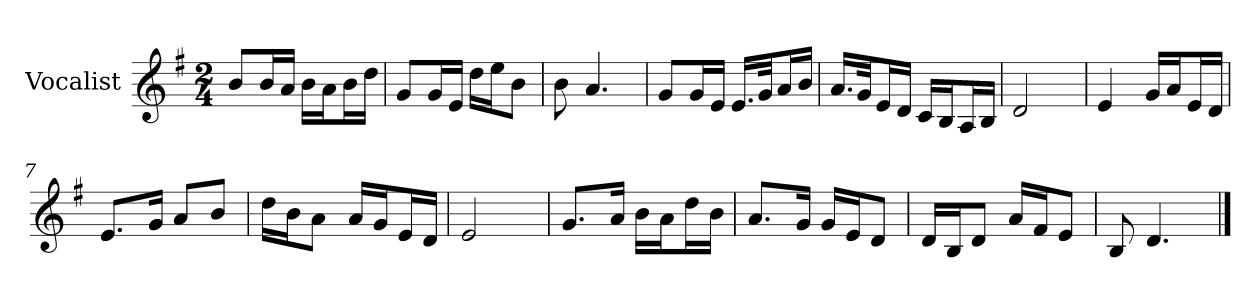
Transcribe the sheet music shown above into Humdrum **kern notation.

**kern
*part1
*staff1
*I"Vocalist
*k[f#]
*G:
*M2/4
=
8bL
16bL
16aJJ
16bLL
16aJ
16bL
16ddJJ
=1
8gL
16gL
16eJJ
16ddLL
16eeJ
8bJ
=2
8b
4.a
=3
8gL
16gL
16eJJ
16.eLL
32gJk
16aL
16bJJ
=4
16.aLL
32gJk
16eL
16dJJ
16cLL
16BJ
16AL
16BJJ
=5
2d
=6
4e
16gLL
16aJ
16eL
16dJJ
=7
8.eL
16gJk
8aL
8bJ
=8
16ddLL
16bJ
8aJ
16aLL
16gJ
16eL
16dJJ
=9
2e
=10
8.gL
16aJk
16bLL
16aJ
16ddL
16bJJ
=11
8.aL
16gJk
16gLL
16eJ
8dJ
=12
16dLL
16BJ
8dJ
16aLL
16f#J
8eJ
=13
8B
4.d
==
*-
